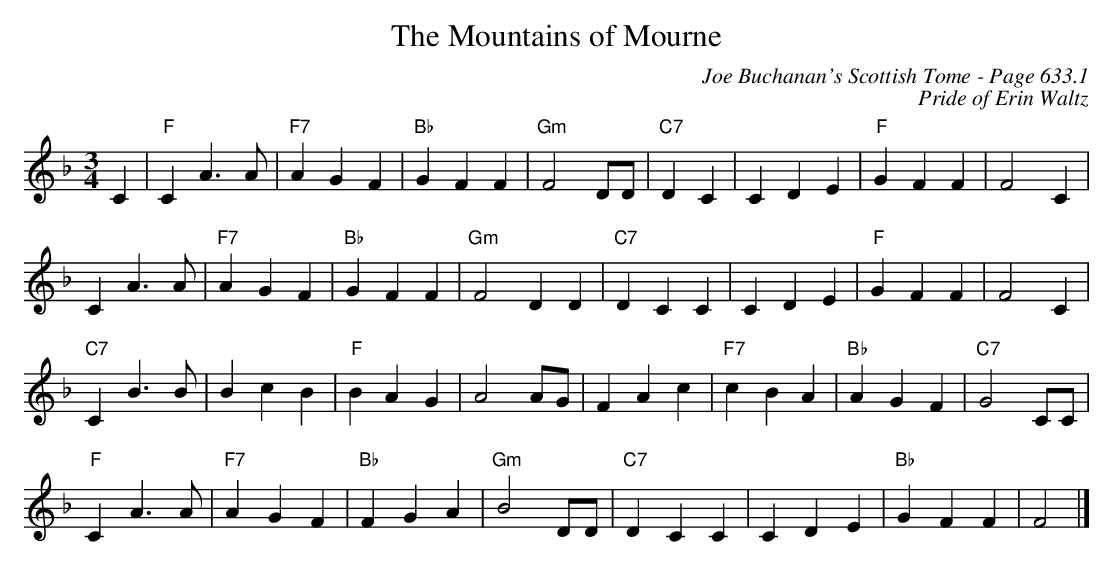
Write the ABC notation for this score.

X:1
T:Mountains of Mourne, The
C:Joe Buchanan's Scottish Tome - Page 633.1
C:Pride of Erin Waltz
L:1/4
M:3/4
K:F
C | "F"C A>A | "F7"A G F | "Bb"G F F | "Gm"F2 D/D/ | "C7"D C | C D E | "F"G F F | F2 C |
C A>A | "F7"A G F | "Bb"G F F | "Gm"F2 D D | "C7"D C C | C D E | "F"G F F | F2 C |
"C7"C B>B | B c B | "F"B A G | A2 A/G/ | F A c | "F7"c B A | "Bb"A G F | "C7"G2 C/C/ |
"F"C A>A | "F7"A G F | "Bb"F G A | "Gm"B2 D/D/ | "C7"D C C | C D E | "Bb"G F F | F2 |]
